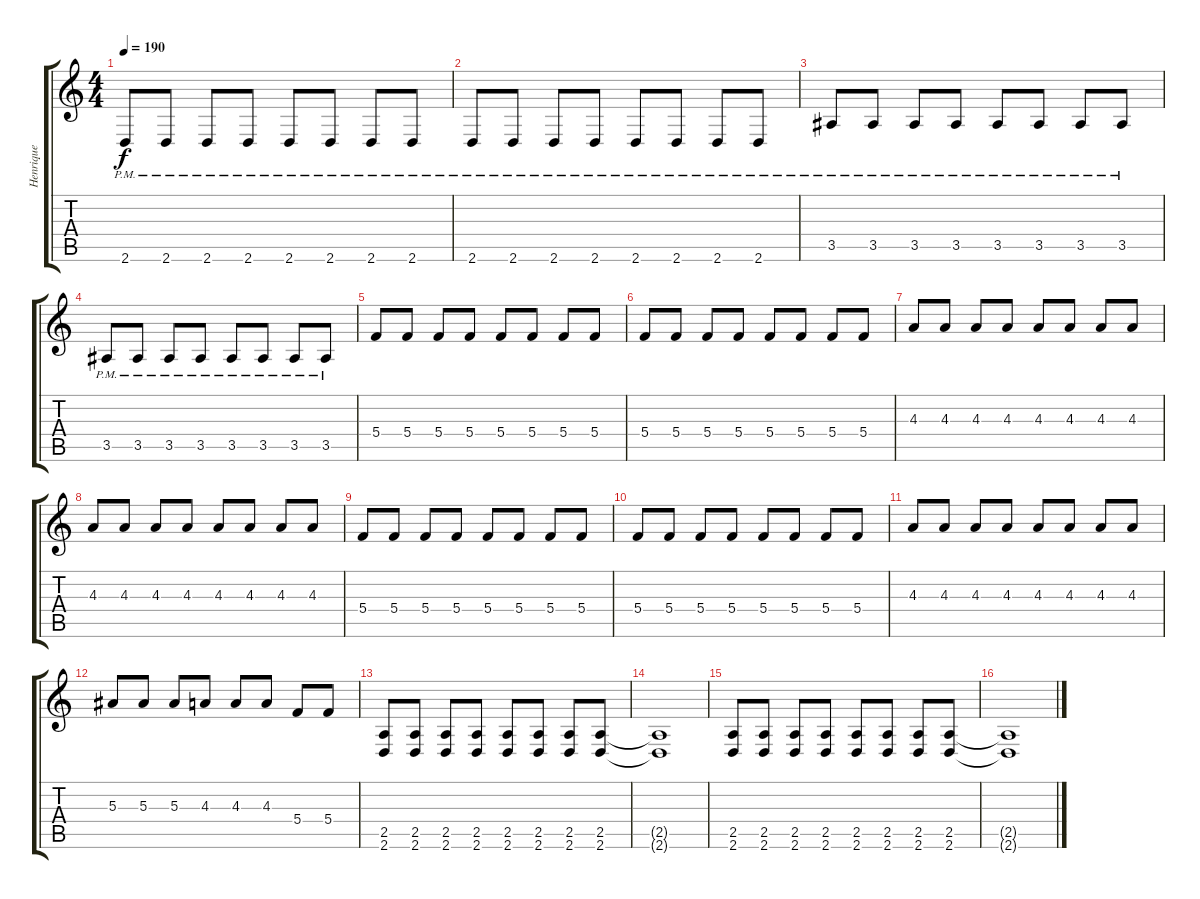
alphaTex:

\track ("Henrique" "Henrique") {instrument distortionguitar}
\staff {score tabs}
\tuning (D4 A3 F3 C3 G2 C2) {hide}
\ts (4 4)
\tempo 190
\clef g2
\ks c
2.6{pm}.8{dy f} 2.6{pm}.8 2.6{pm}.8 2.6{pm}.8 2.6{pm}.8 2.6{pm}.8 2.6{pm}.8 2.6{pm}.8 |
2.6{pm}.8 2.6{pm}.8 2.6{pm}.8 2.6{pm}.8 2.6{pm}.8 2.6{pm}.8 2.6{pm}.8 2.6{pm}.8 |
3.5{pm}.8 3.5{pm}.8 3.5{pm}.8 3.5{pm}.8 3.5{pm}.8 3.5{pm}.8 3.5{pm}.8 3.5{pm}.8 |
3.5{pm}.8 3.5{pm}.8 3.5{pm}.8 3.5{pm}.8 3.5{pm}.8 3.5{pm}.8 3.5{pm}.8 3.5{pm}.8 |
5.4.8 5.4.8 5.4.8 5.4.8 5.4.8 5.4.8 5.4.8 5.4.8 |
5.4.8 5.4.8 5.4.8 5.4.8 5.4.8 5.4.8 5.4.8 5.4.8 |
4.3.8 4.3.8 4.3.8 4.3.8 4.3.8 4.3.8 4.3.8 4.3.8 |
4.3.8 4.3.8 4.3.8 4.3.8 4.3.8 4.3.8 4.3.8 4.3.8 |
5.4.8 5.4.8 5.4.8 5.4.8 5.4.8 5.4.8 5.4.8 5.4.8 |
5.4.8 5.4.8 5.4.8 5.4.8 5.4.8 5.4.8 5.4.8 5.4.8 |
4.3.8 4.3.8 4.3.8 4.3.8 4.3.8 4.3.8 4.3.8 4.3.8 |
5.3.8 5.3.8 5.3.8 4.3.8 4.3.8 4.3.8 5.4.8 5.4.8 |
(2.5 2.6).8 (2.5 2.6).8 (2.5 2.6).8 (2.5 2.6).8 (2.5 2.6).8 (2.5 2.6).8 (2.5 2.6).8 (2.5 2.6).8 |
(2.5{t} 2.6{t}).1 |
(2.5 2.6).8 (2.5 2.6).8 (2.5 2.6).8 (2.5 2.6).8 (2.5 2.6).8 (2.5 2.6).8 (2.5 2.6).8 (2.5 2.6).8 |
(2.5{t} 2.6{t}).1
